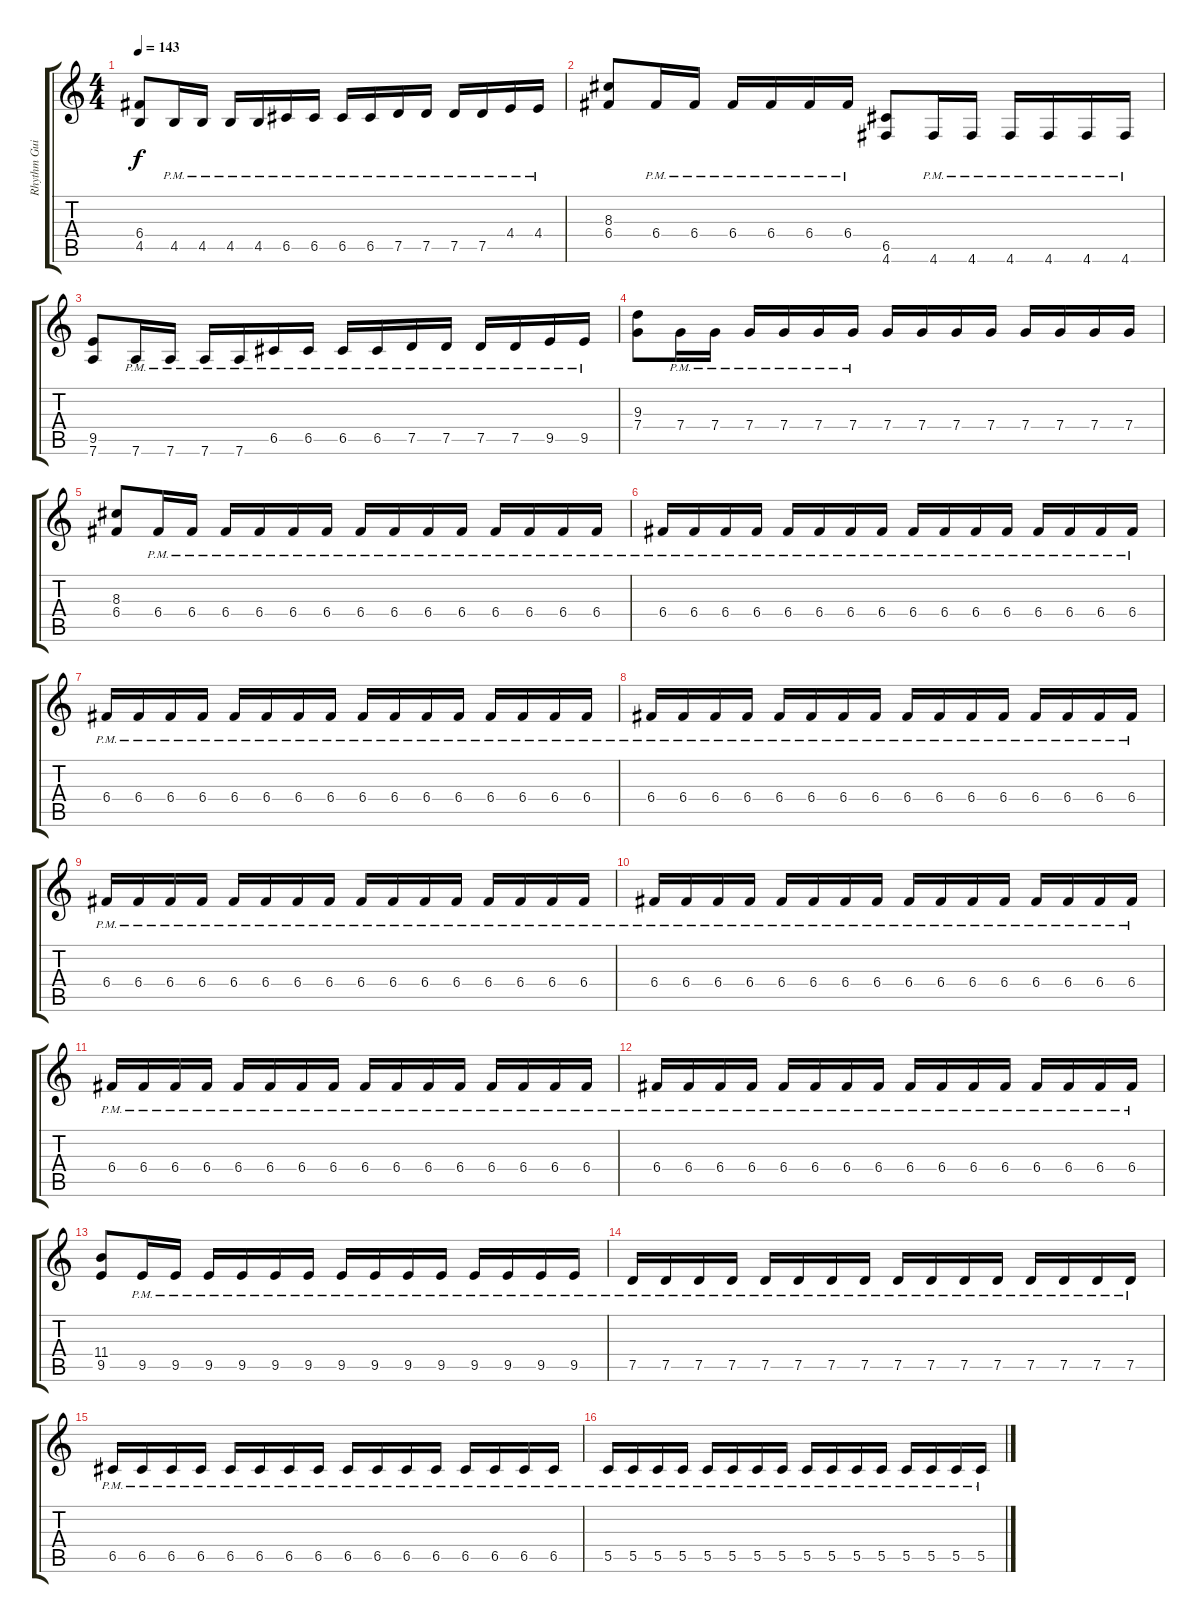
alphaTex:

\track ("Rhythm Guitar" "Rhythm Gui") {instrument distortionguitar}
\staff {score tabs}
\tuning (D4 A3 F3 C3 G2 D2) {hide}
\ts (4 4)
\tempo 143
\clef g2
\ks c
(6.4 4.5).8{dy f} 4.5{pm}.16 4.5{pm}.16 4.5{pm}.16 4.5{pm}.16 6.5{pm}.16 6.5{pm}.16 6.5{pm}.16 6.5{pm}.16 7.5{pm}.16 7.5{pm}.16 7.5{pm}.16 7.5{pm}.16 4.4{pm}.16 4.4{pm}.16 |
(8.3 6.4).8 6.4{pm}.16 6.4{pm}.16 6.4{pm}.16 6.4{pm}.16 6.4{pm}.16 6.4{pm}.16 (6.5 4.6).8 4.6{pm}.16 4.6{pm}.16 4.6{pm}.16 4.6{pm}.16 4.6{pm}.16 4.6{pm}.16 |
(9.5 7.6).8 7.6{pm}.16 7.6{pm}.16 7.6{pm}.16 7.6{pm}.16 6.5{pm}.16 6.5{pm}.16 6.5{pm}.16 6.5{pm}.16 7.5{pm}.16 7.5{pm}.16 7.5{pm}.16 7.5{pm}.16 9.5{pm}.16 9.5{pm}.16 |
(9.3 7.4).8 7.4{pm}.16 7.4{pm}.16 7.4{pm}.16 7.4{pm}.16 7.4{pm}.16 7.4{pm}.16 7.4.16 7.4.16 7.4.16 7.4.16 7.4.16 7.4.16 7.4.16 7.4.16 |
(8.3 6.4).8 6.4{pm}.16 6.4{pm}.16 6.4{pm}.16 6.4{pm}.16 6.4{pm}.16 6.4{pm}.16 6.4{pm}.16 6.4{pm}.16 6.4{pm}.16 6.4{pm}.16 6.4{pm}.16 6.4{pm}.16 6.4{pm}.16 6.4{pm}.16 |
6.4{pm}.16 6.4{pm}.16 6.4{pm}.16 6.4{pm}.16 6.4{pm}.16 6.4{pm}.16 6.4{pm}.16 6.4{pm}.16 6.4{pm}.16 6.4{pm}.16 6.4{pm}.16 6.4{pm}.16 6.4{pm}.16 6.4{pm}.16 6.4{pm}.16 6.4{pm}.16 |
6.4{pm}.16 6.4{pm}.16 6.4{pm}.16 6.4{pm}.16 6.4{pm}.16 6.4{pm}.16 6.4{pm}.16 6.4{pm}.16 6.4{pm}.16 6.4{pm}.16 6.4{pm}.16 6.4{pm}.16 6.4{pm}.16 6.4{pm}.16 6.4{pm}.16 6.4{pm}.16 |
6.4{pm}.16 6.4{pm}.16 6.4{pm}.16 6.4{pm}.16 6.4{pm}.16 6.4{pm}.16 6.4{pm}.16 6.4{pm}.16 6.4{pm}.16 6.4{pm}.16 6.4{pm}.16 6.4{pm}.16 6.4{pm}.16 6.4{pm}.16 6.4{pm}.16 6.4{pm}.16 |
6.4{pm}.16 6.4{pm}.16 6.4{pm}.16 6.4{pm}.16 6.4{pm}.16 6.4{pm}.16 6.4{pm}.16 6.4{pm}.16 6.4{pm}.16 6.4{pm}.16 6.4{pm}.16 6.4{pm}.16 6.4{pm}.16 6.4{pm}.16 6.4{pm}.16 6.4{pm}.16 |
6.4{pm}.16 6.4{pm}.16 6.4{pm}.16 6.4{pm}.16 6.4{pm}.16 6.4{pm}.16 6.4{pm}.16 6.4{pm}.16 6.4{pm}.16 6.4{pm}.16 6.4{pm}.16 6.4{pm}.16 6.4{pm}.16 6.4{pm}.16 6.4{pm}.16 6.4{pm}.16 |
6.4{pm}.16 6.4{pm}.16 6.4{pm}.16 6.4{pm}.16 6.4{pm}.16 6.4{pm}.16 6.4{pm}.16 6.4{pm}.16 6.4{pm}.16 6.4{pm}.16 6.4{pm}.16 6.4{pm}.16 6.4{pm}.16 6.4{pm}.16 6.4{pm}.16 6.4{pm}.16 |
6.4{pm}.16 6.4{pm}.16 6.4{pm}.16 6.4{pm}.16 6.4{pm}.16 6.4{pm}.16 6.4{pm}.16 6.4{pm}.16 6.4{pm}.16 6.4{pm}.16 6.4{pm}.16 6.4{pm}.16 6.4{pm}.16 6.4{pm}.16 6.4{pm}.16 6.4{pm}.16 |
(11.4 9.5).8 9.5{pm}.16 9.5{pm}.16 9.5{pm}.16 9.5{pm}.16 9.5{pm}.16 9.5{pm}.16 9.5{pm}.16 9.5{pm}.16 9.5{pm}.16 9.5{pm}.16 9.5{pm}.16 9.5{pm}.16 9.5{pm}.16 9.5{pm}.16 |
7.5{pm}.16 7.5{pm}.16 7.5{pm}.16 7.5{pm}.16 7.5{pm}.16 7.5{pm}.16 7.5{pm}.16 7.5{pm}.16 7.5{pm}.16 7.5{pm}.16 7.5{pm}.16 7.5{pm}.16 7.5{pm}.16 7.5{pm}.16 7.5{pm}.16 7.5{pm}.16 |
6.5{pm}.16 6.5{pm}.16 6.5{pm}.16 6.5{pm}.16 6.5{pm}.16 6.5{pm}.16 6.5{pm}.16 6.5{pm}.16 6.5{pm}.16 6.5{pm}.16 6.5{pm}.16 6.5{pm}.16 6.5{pm}.16 6.5{pm}.16 6.5{pm}.16 6.5{pm}.16 |
5.5{pm}.16 5.5{pm}.16 5.5{pm}.16 5.5{pm}.16 5.5{pm}.16 5.5{pm}.16 5.5{pm}.16 5.5{pm}.16 5.5{pm}.16 5.5{pm}.16 5.5{pm}.16 5.5{pm}.16 5.5{pm}.16 5.5{pm}.16 5.5{pm}.16 5.5{pm}.16
